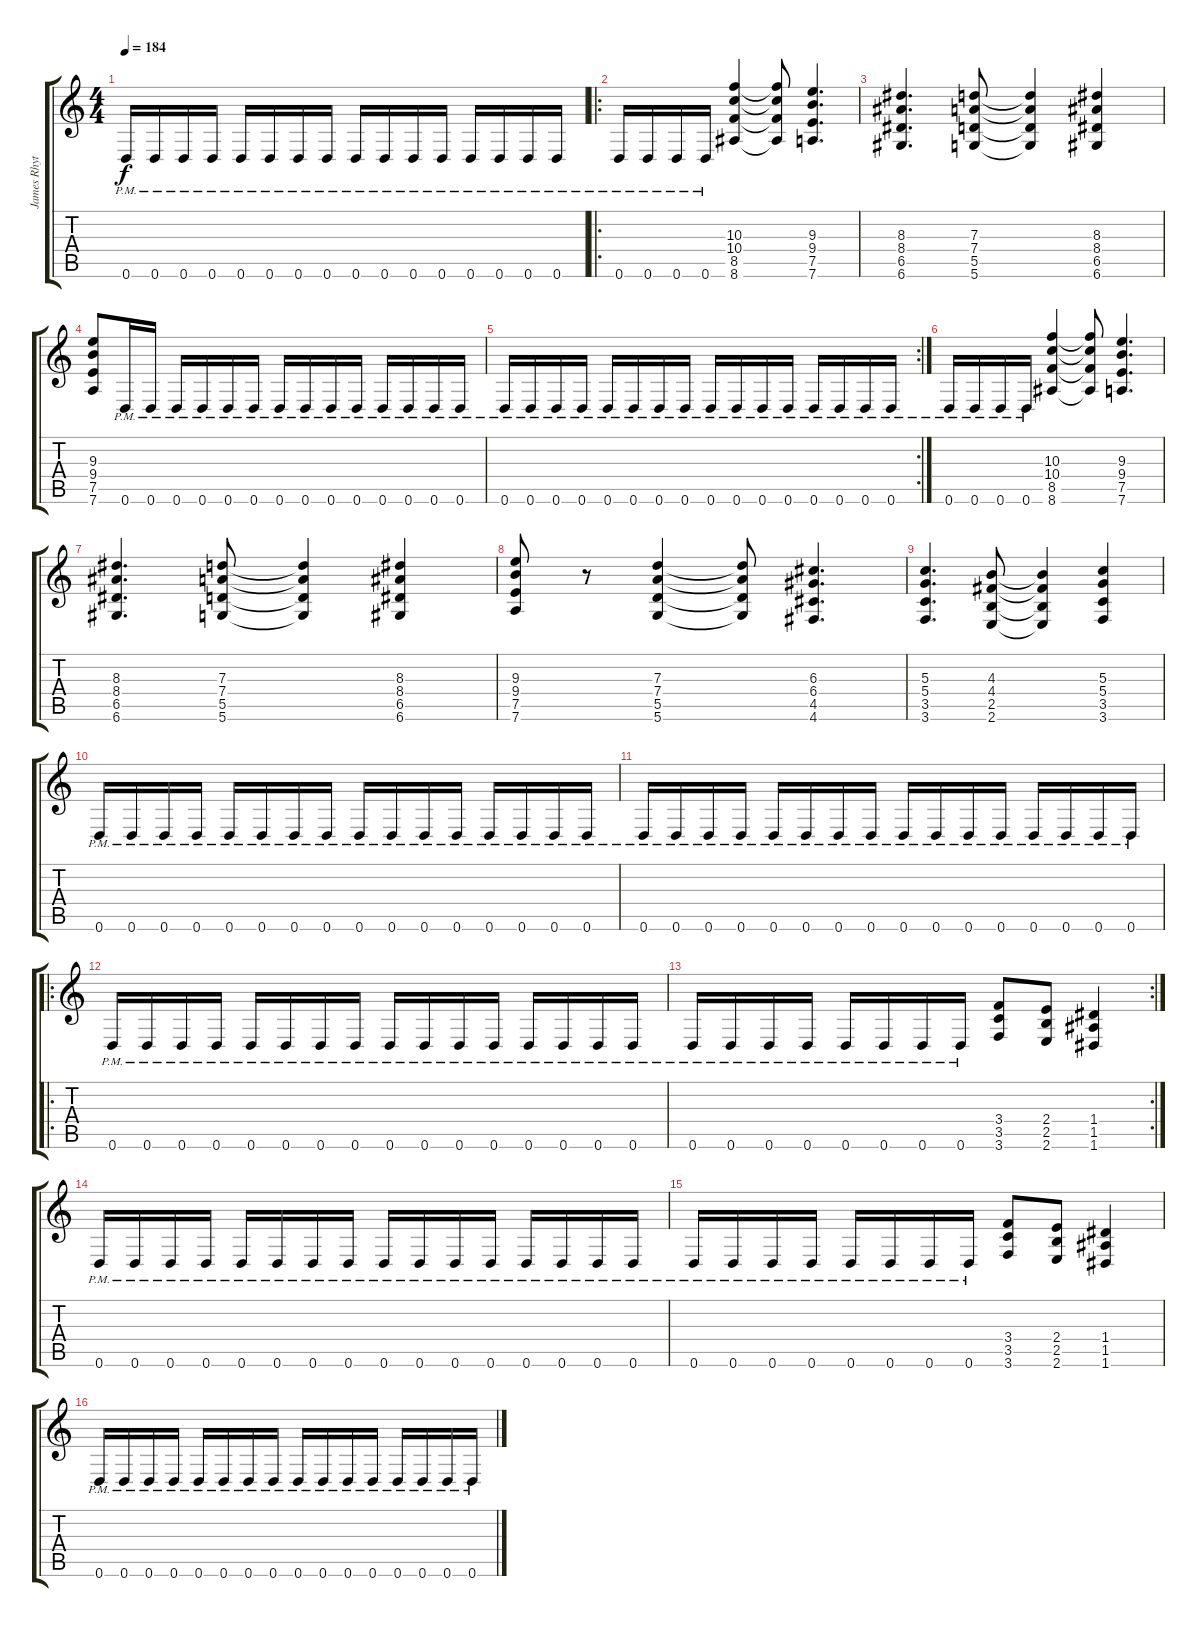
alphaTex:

\track ("James Rhythm" "James Rhyt") {instrument distortionguitar}
\staff {score tabs}
\tuning (E4 B3 G3 D3 A2 D2) {hide}
\ts (4 4)
\tempo 184
\clef g2
\ks c
0.6{pm}.16{dy f} 0.6{pm}.16 0.6{pm}.16 0.6{pm}.16 0.6{pm}.16 0.6{pm}.16 0.6{pm}.16 0.6{pm}.16 0.6{pm}.16 0.6{pm}.16 0.6{pm}.16 0.6{pm}.16 0.6{pm}.16 0.6{pm}.16 0.6{pm}.16 0.6{pm}.16 |
\ro
0.6{pm}.16 0.6{pm}.16 0.6{pm}.16 0.6{pm}.16 (10.3 10.4 8.5 8.6).4 (10.3{t} 10.4{t} 8.5{t} 8.6{t}).8 (9.3 9.4 7.5 7.6).4{d} |
(8.3 8.4 6.5 6.6).4{d} (7.3 7.4 5.5 5.6).8 (7.3{t} 7.4{t} 5.5{t} 5.6{t}).4 (8.3 8.4 6.5 6.6).4 |
(9.3 9.4 7.5 7.6).8 0.6{pm}.16 0.6{pm}.16 0.6{pm}.16 0.6{pm}.16 0.6{pm}.16 0.6{pm}.16 0.6{pm}.16 0.6{pm}.16 0.6{pm}.16 0.6{pm}.16 0.6{pm}.16 0.6{pm}.16 0.6{pm}.16 0.6{pm}.16 |
\rc 2
0.6{pm}.16 0.6{pm}.16 0.6{pm}.16 0.6{pm}.16 0.6{pm}.16 0.6{pm}.16 0.6{pm}.16 0.6{pm}.16 0.6{pm}.16 0.6{pm}.16 0.6{pm}.16 0.6{pm}.16 0.6{pm}.16 0.6{pm}.16 0.6{pm}.16 0.6{pm}.16 |
0.6{pm}.16 0.6{pm}.16 0.6{pm}.16 0.6{pm}.16 (10.3 10.4 8.5 8.6).4 (10.3{t} 10.4{t} 8.5{t} 8.6{t}).8 (9.3 9.4 7.5 7.6).4{d} |
(8.3 8.4 6.5 6.6).4{d} (7.3 7.4 5.5 5.6).8 (7.3{t} 7.4{t} 5.5{t} 5.6{t}).4 (8.3 8.4 6.5 6.6).4 |
(9.3 9.4 7.5 7.6).8 r.8 (7.3 7.4 5.5 5.6).4 (7.3{t} 7.4{t} 5.5{t} 5.6{t}).8 (6.3 6.4 4.5 4.6).4{d} |
(5.3 5.4 3.5 3.6).4{d} (4.3 4.4 2.5 2.6).8 (4.3{t} 4.4{t} 2.5{t} 2.6{t}).4 (5.3 5.4 3.5 3.6).4 |
0.6{pm}.16 0.6{pm}.16 0.6{pm}.16 0.6{pm}.16 0.6{pm}.16 0.6{pm}.16 0.6{pm}.16 0.6{pm}.16 0.6{pm}.16 0.6{pm}.16 0.6{pm}.16 0.6{pm}.16 0.6{pm}.16 0.6{pm}.16 0.6{pm}.16 0.6{pm}.16 |
0.6{pm}.16 0.6{pm}.16 0.6{pm}.16 0.6{pm}.16 0.6{pm}.16 0.6{pm}.16 0.6{pm}.16 0.6{pm}.16 0.6{pm}.16 0.6{pm}.16 0.6{pm}.16 0.6{pm}.16 0.6{pm}.16 0.6{pm}.16 0.6{pm}.16 0.6{pm}.16 |
\ro
0.6{pm}.16 0.6{pm}.16 0.6{pm}.16 0.6{pm}.16 0.6{pm}.16 0.6{pm}.16 0.6{pm}.16 0.6{pm}.16 0.6{pm}.16 0.6{pm}.16 0.6{pm}.16 0.6{pm}.16 0.6{pm}.16 0.6{pm}.16 0.6{pm}.16 0.6{pm}.16 |
\rc 2
0.6{pm}.16 0.6{pm}.16 0.6{pm}.16 0.6{pm}.16 0.6{pm}.16 0.6{pm}.16 0.6{pm}.16 0.6{pm}.16 (3.4 3.5 3.6).8 (2.4 2.5 2.6).8 (1.4 1.5 1.6).4 |
0.6{pm}.16 0.6{pm}.16 0.6{pm}.16 0.6{pm}.16 0.6{pm}.16 0.6{pm}.16 0.6{pm}.16 0.6{pm}.16 0.6{pm}.16 0.6{pm}.16 0.6{pm}.16 0.6{pm}.16 0.6{pm}.16 0.6{pm}.16 0.6{pm}.16 0.6{pm}.16 |
0.6{pm}.16 0.6{pm}.16 0.6{pm}.16 0.6{pm}.16 0.6{pm}.16 0.6{pm}.16 0.6{pm}.16 0.6{pm}.16 (3.4 3.5 3.6).8 (2.4 2.5 2.6).8 (1.4 1.5 1.6).4 |
0.6{pm}.16 0.6{pm}.16 0.6{pm}.16 0.6{pm}.16 0.6{pm}.16 0.6{pm}.16 0.6{pm}.16 0.6{pm}.16 0.6{pm}.16 0.6{pm}.16 0.6{pm}.16 0.6{pm}.16 0.6{pm}.16 0.6{pm}.16 0.6{pm}.16 0.6{pm}.16
